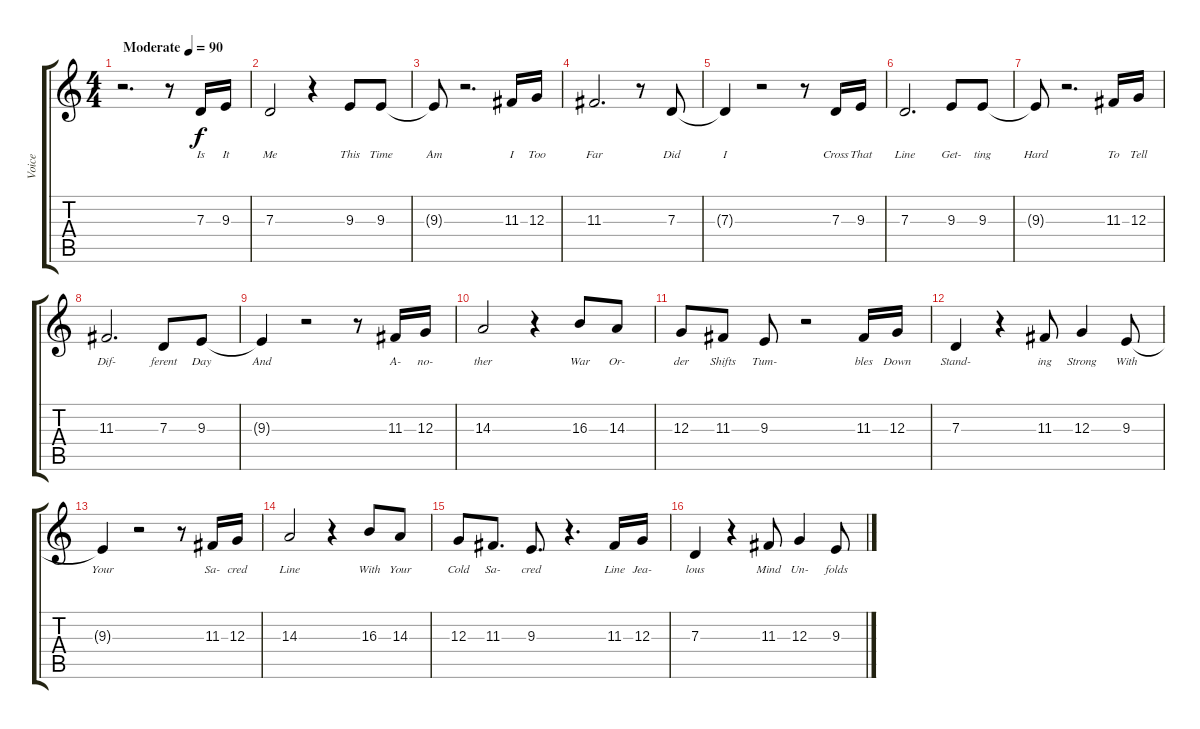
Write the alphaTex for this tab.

\track ("Voice" "Voice") {instrument clarinet}
\staff {score tabs}
\tuning (E4 B3 G3 D3 A2 E2) {hide}
\ts (4 4)
\tempo (90 "Moderate")
\clef g2
\ks c
r.2{d dy f instrument clarinet} r.8 7.3.16{lyrics (0 "Is") lyrics (1 "") lyrics (2 "") lyrics (3 "") lyrics (4 "")} 9.3.16{lyrics (0 "It") lyrics (1 "") lyrics (2 "") lyrics (3 "") lyrics (4 "")} |
7.3.2{lyrics (0 "Me") lyrics (1 "") lyrics (2 "") lyrics (3 "") lyrics (4 "")} r.4 9.3.8{lyrics (0 "This") lyrics (1 "") lyrics (2 "") lyrics (3 "") lyrics (4 "")} 9.3.8{lyrics (0 "Time") lyrics (1 "") lyrics (2 "") lyrics (3 "") lyrics (4 "")} |
9.3{t}.8{lyrics (0 "Am") lyrics (1 "") lyrics (2 "") lyrics (3 "") lyrics (4 "")} r.2{d} 11.3.16{lyrics (0 "I") lyrics (1 "") lyrics (2 "") lyrics (3 "") lyrics (4 "")} 12.3.16{lyrics (0 "Too") lyrics (1 "") lyrics (2 "") lyrics (3 "") lyrics (4 "")} |
11.3.2{d lyrics (0 "Far") lyrics (1 "") lyrics (2 "") lyrics (3 "") lyrics (4 "")} r.8 7.3.8{lyrics (0 "Did") lyrics (1 "") lyrics (2 "") lyrics (3 "") lyrics (4 "")} |
7.3{t}.4{lyrics (0 "I") lyrics (1 "") lyrics (2 "") lyrics (3 "") lyrics (4 "")} r.2 r.8 7.3.16{lyrics (0 "Cross") lyrics (1 "") lyrics (2 "") lyrics (3 "") lyrics (4 "")} 9.3.16{lyrics (0 "That") lyrics (1 "") lyrics (2 "") lyrics (3 "") lyrics (4 "")} |
7.3.2{d lyrics (0 "Line") lyrics (1 "") lyrics (2 "") lyrics (3 "") lyrics (4 "")} 9.3.8{lyrics (0 "Get-") lyrics (1 "") lyrics (2 "") lyrics (3 "") lyrics (4 "")} 9.3.8{lyrics (0 "ting") lyrics (1 "") lyrics (2 "") lyrics (3 "") lyrics (4 "")} |
9.3{t}.8{lyrics (0 "Hard") lyrics (1 "") lyrics (2 "") lyrics (3 "") lyrics (4 "")} r.2{d} 11.3.16{lyrics (0 "To") lyrics (1 "") lyrics (2 "") lyrics (3 "") lyrics (4 "")} 12.3.16{lyrics (0 "Tell") lyrics (1 "") lyrics (2 "") lyrics (3 "") lyrics (4 "")} |
11.3.2{d lyrics (0 "Dif-") lyrics (1 "") lyrics (2 "") lyrics (3 "") lyrics (4 "")} 7.3.8{lyrics (0 "ferent") lyrics (1 "") lyrics (2 "") lyrics (3 "") lyrics (4 "")} 9.3.8{lyrics (0 "Day") lyrics (1 "") lyrics (2 "") lyrics (3 "") lyrics (4 "")} |
9.3{t}.4{lyrics (0 "And") lyrics (1 "") lyrics (2 "") lyrics (3 "") lyrics (4 "")} r.2 r.8 11.3.16{lyrics (0 "A-") lyrics (1 "") lyrics (2 "") lyrics (3 "") lyrics (4 "")} 12.3.16{lyrics (0 "no-") lyrics (1 "") lyrics (2 "") lyrics (3 "") lyrics (4 "")} |
14.3.2{lyrics (0 "ther") lyrics (1 "") lyrics (2 "") lyrics (3 "") lyrics (4 "")} r.4 16.3.8{lyrics (0 "War") lyrics (1 "") lyrics (2 "") lyrics (3 "") lyrics (4 "")} 14.3.8{lyrics (0 "Or-") lyrics (1 "") lyrics (2 "") lyrics (3 "") lyrics (4 "")} |
12.3.8{lyrics (0 "der") lyrics (1 "") lyrics (2 "") lyrics (3 "") lyrics (4 "")} 11.3.8{lyrics (0 "Shifts") lyrics (1 "") lyrics (2 "") lyrics (3 "") lyrics (4 "")} 9.3.8{lyrics (0 "Tum-") lyrics (1 "") lyrics (2 "") lyrics (3 "") lyrics (4 "")} r.2 11.3.16{lyrics (0 "bles") lyrics (1 "") lyrics (2 "") lyrics (3 "") lyrics (4 "")} 12.3.16{lyrics (0 "Down") lyrics (1 "") lyrics (2 "") lyrics (3 "") lyrics (4 "")} |
7.3.4{lyrics (0 "Stand-") lyrics (1 "") lyrics (2 "") lyrics (3 "") lyrics (4 "")} r.4 11.3.8{lyrics (0 "ing") lyrics (1 "") lyrics (2 "") lyrics (3 "") lyrics (4 "")} 12.3.4{lyrics (0 "Strong") lyrics (1 "") lyrics (2 "") lyrics (3 "") lyrics (4 "")} 9.3.8{lyrics (0 "With") lyrics (1 "") lyrics (2 "") lyrics (3 "") lyrics (4 "")} |
9.3{t}.4{lyrics (0 "Your") lyrics (1 "") lyrics (2 "") lyrics (3 "") lyrics (4 "")} r.2 r.8 11.3.16{lyrics (0 "Sa-") lyrics (1 "") lyrics (2 "") lyrics (3 "") lyrics (4 "")} 12.3.16{lyrics (0 "cred") lyrics (1 "") lyrics (2 "") lyrics (3 "") lyrics (4 "")} |
14.3.2{lyrics (0 "Line") lyrics (1 "") lyrics (2 "") lyrics (3 "") lyrics (4 "")} r.4 16.3.8{lyrics (0 "With") lyrics (1 "") lyrics (2 "") lyrics (3 "") lyrics (4 "")} 14.3.8{lyrics (0 "Your") lyrics (1 "") lyrics (2 "") lyrics (3 "") lyrics (4 "")} |
12.3.8{lyrics (0 "Cold") lyrics (1 "") lyrics (2 "") lyrics (3 "") lyrics (4 "")} 11.3.8{d lyrics (0 "Sa-") lyrics (1 "") lyrics (2 "") lyrics (3 "") lyrics (4 "")} 9.3.8{d lyrics (0 "cred") lyrics (1 "") lyrics (2 "") lyrics (3 "") lyrics (4 "")} r.4{d} 11.3.16{lyrics (0 "Line") lyrics (1 "") lyrics (2 "") lyrics (3 "") lyrics (4 "")} 12.3.16{lyrics (0 "Jea-") lyrics (1 "") lyrics (2 "") lyrics (3 "") lyrics (4 "")} |
7.3.4{lyrics (0 "lous") lyrics (1 "") lyrics (2 "") lyrics (3 "") lyrics (4 "")} r.4 11.3.8{lyrics (0 "Mind") lyrics (1 "") lyrics (2 "") lyrics (3 "") lyrics (4 "")} 12.3.4{lyrics (0 "Un-") lyrics (1 "") lyrics (2 "") lyrics (3 "") lyrics (4 "")} 9.3.8{lyrics (0 "folds") lyrics (1 "") lyrics (2 "") lyrics (3 "") lyrics (4 "")}
